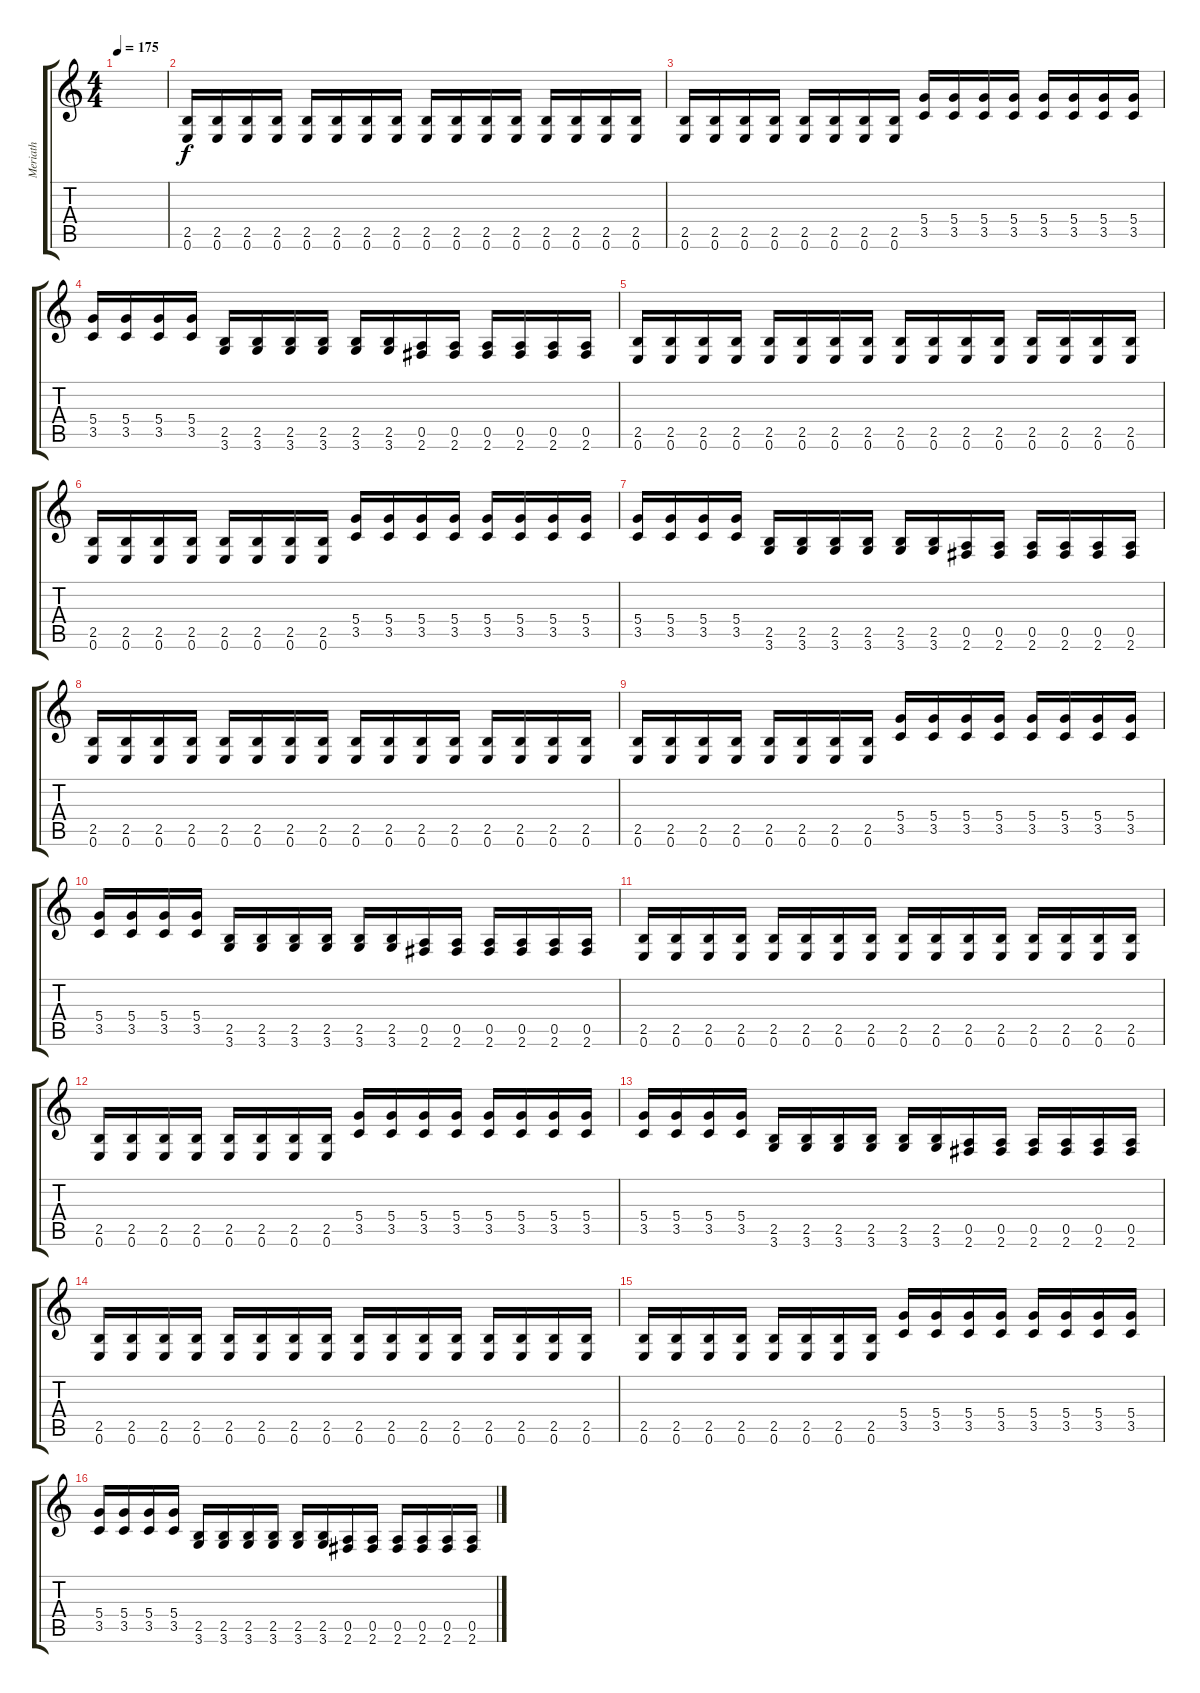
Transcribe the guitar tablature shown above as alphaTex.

\track ("Meriath" "Meriath") {instrument distortionguitar}
\staff {score tabs}
\tuning (E4 B3 G3 D3 A2 E2) {hide}
\ts (4 4)
\tempo 175
\clef g2
\ks c
|
(2.5 0.6).16 (2.5 0.6).16 (2.5 0.6).16 (2.5 0.6).16 (2.5 0.6).16 (2.5 0.6).16 (2.5 0.6).16 (2.5 0.6).16 (2.5 0.6).16 (2.5 0.6).16 (2.5 0.6).16 (2.5 0.6).16 (2.5 0.6).16 (2.5 0.6).16 (2.5 0.6).16 (2.5 0.6).16 |
(2.5 0.6).16 (2.5 0.6).16 (2.5 0.6).16 (2.5 0.6).16 (2.5 0.6).16 (2.5 0.6).16 (2.5 0.6).16 (2.5 0.6).16 (5.4 3.5).16 (5.4 3.5).16 (5.4 3.5).16 (5.4 3.5).16 (5.4 3.5).16 (5.4 3.5).16 (5.4 3.5).16 (5.4 3.5).16 |
(5.4 3.5).16 (5.4 3.5).16 (5.4 3.5).16 (5.4 3.5).16 (2.5 3.6).16 (2.5 3.6).16 (2.5 3.6).16 (2.5 3.6).16 (2.5 3.6).16 (2.5 3.6).16 (0.5 2.6).16 (0.5 2.6).16 (0.5 2.6).16 (0.5 2.6).16 (0.5 2.6).16 (0.5 2.6).16 |
(2.5 0.6).16 (2.5 0.6).16 (2.5 0.6).16 (2.5 0.6).16 (2.5 0.6).16 (2.5 0.6).16 (2.5 0.6).16 (2.5 0.6).16 (2.5 0.6).16 (2.5 0.6).16 (2.5 0.6).16 (2.5 0.6).16 (2.5 0.6).16 (2.5 0.6).16 (2.5 0.6).16 (2.5 0.6).16 |
(2.5 0.6).16 (2.5 0.6).16 (2.5 0.6).16 (2.5 0.6).16 (2.5 0.6).16 (2.5 0.6).16 (2.5 0.6).16 (2.5 0.6).16 (5.4 3.5).16 (5.4 3.5).16 (5.4 3.5).16 (5.4 3.5).16 (5.4 3.5).16 (5.4 3.5).16 (5.4 3.5).16 (5.4 3.5).16 |
(5.4 3.5).16 (5.4 3.5).16 (5.4 3.5).16 (5.4 3.5).16 (2.5 3.6).16 (2.5 3.6).16 (2.5 3.6).16 (2.5 3.6).16 (2.5 3.6).16 (2.5 3.6).16 (0.5 2.6).16 (0.5 2.6).16 (0.5 2.6).16 (0.5 2.6).16 (0.5 2.6).16 (0.5 2.6).16 |
(2.5 0.6).16 (2.5 0.6).16 (2.5 0.6).16 (2.5 0.6).16 (2.5 0.6).16 (2.5 0.6).16 (2.5 0.6).16 (2.5 0.6).16 (2.5 0.6).16 (2.5 0.6).16 (2.5 0.6).16 (2.5 0.6).16 (2.5 0.6).16 (2.5 0.6).16 (2.5 0.6).16 (2.5 0.6).16 |
(2.5 0.6).16 (2.5 0.6).16 (2.5 0.6).16 (2.5 0.6).16 (2.5 0.6).16 (2.5 0.6).16 (2.5 0.6).16 (2.5 0.6).16 (5.4 3.5).16 (5.4 3.5).16 (5.4 3.5).16 (5.4 3.5).16 (5.4 3.5).16 (5.4 3.5).16 (5.4 3.5).16 (5.4 3.5).16 |
(5.4 3.5).16 (5.4 3.5).16 (5.4 3.5).16 (5.4 3.5).16 (2.5 3.6).16 (2.5 3.6).16 (2.5 3.6).16 (2.5 3.6).16 (2.5 3.6).16 (2.5 3.6).16 (0.5 2.6).16 (0.5 2.6).16 (0.5 2.6).16 (0.5 2.6).16 (0.5 2.6).16 (0.5 2.6).16 |
(2.5 0.6).16 (2.5 0.6).16 (2.5 0.6).16 (2.5 0.6).16 (2.5 0.6).16 (2.5 0.6).16 (2.5 0.6).16 (2.5 0.6).16 (2.5 0.6).16 (2.5 0.6).16 (2.5 0.6).16 (2.5 0.6).16 (2.5 0.6).16 (2.5 0.6).16 (2.5 0.6).16 (2.5 0.6).16 |
(2.5 0.6).16 (2.5 0.6).16 (2.5 0.6).16 (2.5 0.6).16 (2.5 0.6).16 (2.5 0.6).16 (2.5 0.6).16 (2.5 0.6).16 (5.4 3.5).16 (5.4 3.5).16 (5.4 3.5).16 (5.4 3.5).16 (5.4 3.5).16 (5.4 3.5).16 (5.4 3.5).16 (5.4 3.5).16 |
(5.4 3.5).16 (5.4 3.5).16 (5.4 3.5).16 (5.4 3.5).16 (2.5 3.6).16 (2.5 3.6).16 (2.5 3.6).16 (2.5 3.6).16 (2.5 3.6).16 (2.5 3.6).16 (0.5 2.6).16 (0.5 2.6).16 (0.5 2.6).16 (0.5 2.6).16 (0.5 2.6).16 (0.5 2.6).16 |
(2.5 0.6).16 (2.5 0.6).16 (2.5 0.6).16 (2.5 0.6).16 (2.5 0.6).16 (2.5 0.6).16 (2.5 0.6).16 (2.5 0.6).16 (2.5 0.6).16 (2.5 0.6).16 (2.5 0.6).16 (2.5 0.6).16 (2.5 0.6).16 (2.5 0.6).16 (2.5 0.6).16 (2.5 0.6).16 |
(2.5 0.6).16 (2.5 0.6).16 (2.5 0.6).16 (2.5 0.6).16 (2.5 0.6).16 (2.5 0.6).16 (2.5 0.6).16 (2.5 0.6).16 (5.4 3.5).16 (5.4 3.5).16 (5.4 3.5).16 (5.4 3.5).16 (5.4 3.5).16 (5.4 3.5).16 (5.4 3.5).16 (5.4 3.5).16 |
(5.4 3.5).16 (5.4 3.5).16 (5.4 3.5).16 (5.4 3.5).16 (2.5 3.6).16 (2.5 3.6).16 (2.5 3.6).16 (2.5 3.6).16 (2.5 3.6).16 (2.5 3.6).16 (0.5 2.6).16 (0.5 2.6).16 (0.5 2.6).16 (0.5 2.6).16 (0.5 2.6).16 (0.5 2.6).16
